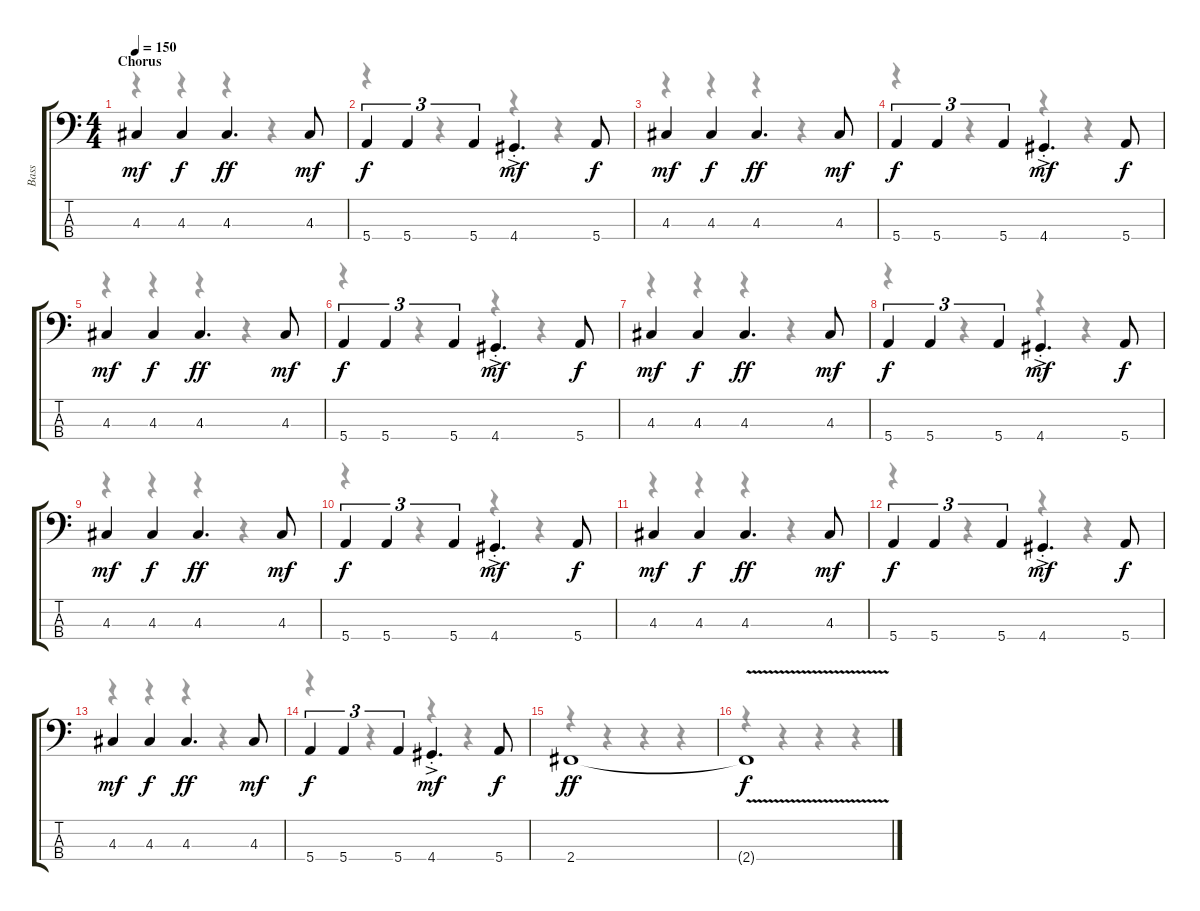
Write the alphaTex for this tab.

\track ("Bass" "Bass") {instrument fretlessbass}
\staff {score tabs}
\tuning (G2 D2 A1 E1) {hide}
\voice
\ts (4 4)
\section ("" "Chorus")
\tempo 150
\clef f4
\ks c
4.3.4{dy mf} 4.3.4{dy f} 4.3.4{d dy ff} 4.3.8{dy mf} |
5.4.4{tu (3 2) dy f} 5.4.4{tu (3 2)} 5.4.4{tu (3 2)} 4.4{ac st}.4{d dy mf} 5.4.8{dy f} |
4.3.4{dy mf} 4.3.4{dy f} 4.3.4{d dy ff} 4.3.8{dy mf} |
5.4.4{tu (3 2) dy f} 5.4.4{tu (3 2)} 5.4.4{tu (3 2)} 4.4{ac st}.4{d dy mf} 5.4.8{dy f} |
4.3.4{dy mf} 4.3.4{dy f} 4.3.4{d dy ff} 4.3.8{dy mf} |
5.4.4{tu (3 2) dy f} 5.4.4{tu (3 2)} 5.4.4{tu (3 2)} 4.4{ac st}.4{d dy mf} 5.4.8{dy f} |
4.3.4{dy mf} 4.3.4{dy f} 4.3.4{d dy ff} 4.3.8{dy mf} |
5.4.4{tu (3 2) dy f} 5.4.4{tu (3 2)} 5.4.4{tu (3 2)} 4.4{ac st}.4{d dy mf} 5.4.8{dy f} |
4.3.4{dy mf} 4.3.4{dy f} 4.3.4{d dy ff} 4.3.8{dy mf} |
5.4.4{tu (3 2) dy f} 5.4.4{tu (3 2)} 5.4.4{tu (3 2)} 4.4{ac st}.4{d dy mf} 5.4.8{dy f} |
4.3.4{dy mf} 4.3.4{dy f} 4.3.4{d dy ff} 4.3.8{dy mf} |
5.4.4{tu (3 2) dy f} 5.4.4{tu (3 2)} 5.4.4{tu (3 2)} 4.4{ac st}.4{d dy mf} 5.4.8{dy f} |
4.3.4{dy mf} 4.3.4{dy f} 4.3.4{d dy ff} 4.3.8{dy mf} |
5.4.4{tu (3 2) dy f} 5.4.4{tu (3 2)} 5.4.4{tu (3 2)} 4.4{ac st}.4{d dy mf} 5.4.8{dy f} |
2.4.1{dy ff} |
2.4{v t}.1{dy f}
\voice
\clef f4
\ottava regular
\simile none
\ks c
r.4{dy f} r.4 r.4 r.4 |
r.4 r.4 r.4 r.4 |
r.4 r.4 r.4 r.4 |
r.4 r.4 r.4 r.4 |
r.4 r.4 r.4 r.4 |
r.4 r.4 r.4 r.4 |
r.4 r.4 r.4 r.4 |
r.4 r.4 r.4 r.4 |
r.4 r.4 r.4 r.4 |
r.4 r.4 r.4 r.4 |
r.4 r.4 r.4 r.4 |
r.4 r.4 r.4 r.4 |
r.4 r.4 r.4 r.4 |
r.4 r.4 r.4 r.4 |
r.4 r.4 r.4 r.4 |
r.4 r.4 r.4 r.4
